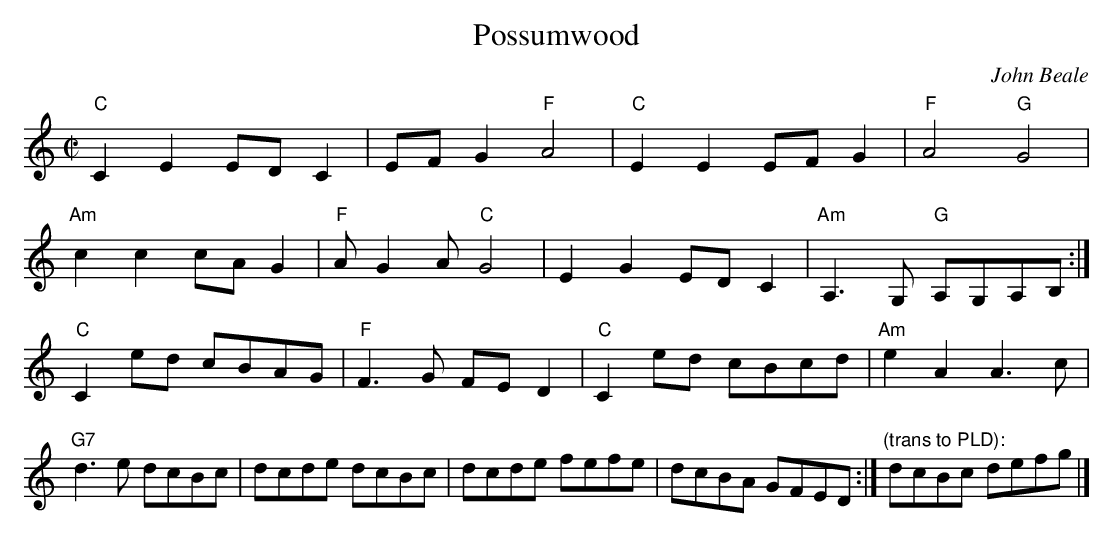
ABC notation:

X:1
T:Possumwood
C:John Beale
M:C|
L:1/8
K:C
"C"C2E2 ED C2 | EF G2 "F"A4 |"C"E2E2 EF G2| "F"A4 "G"G4|
"Am" c2c2 cA G2|"F"AG2A "C"G4|E2G2 ED C2 | "Am"A,2>G,2 "G"A,G,A,B,:|
"C"C2 ed cBAG | "F"F2>G2 FE D2|"C"C2 ed cBcd| "Am"e2A2 A2>c2|
"G7" d2>e2 dcBc | dcde dcBc | dcde fefe | dcBA GFED:|"(trans to PLD):"dcBc defg|]
